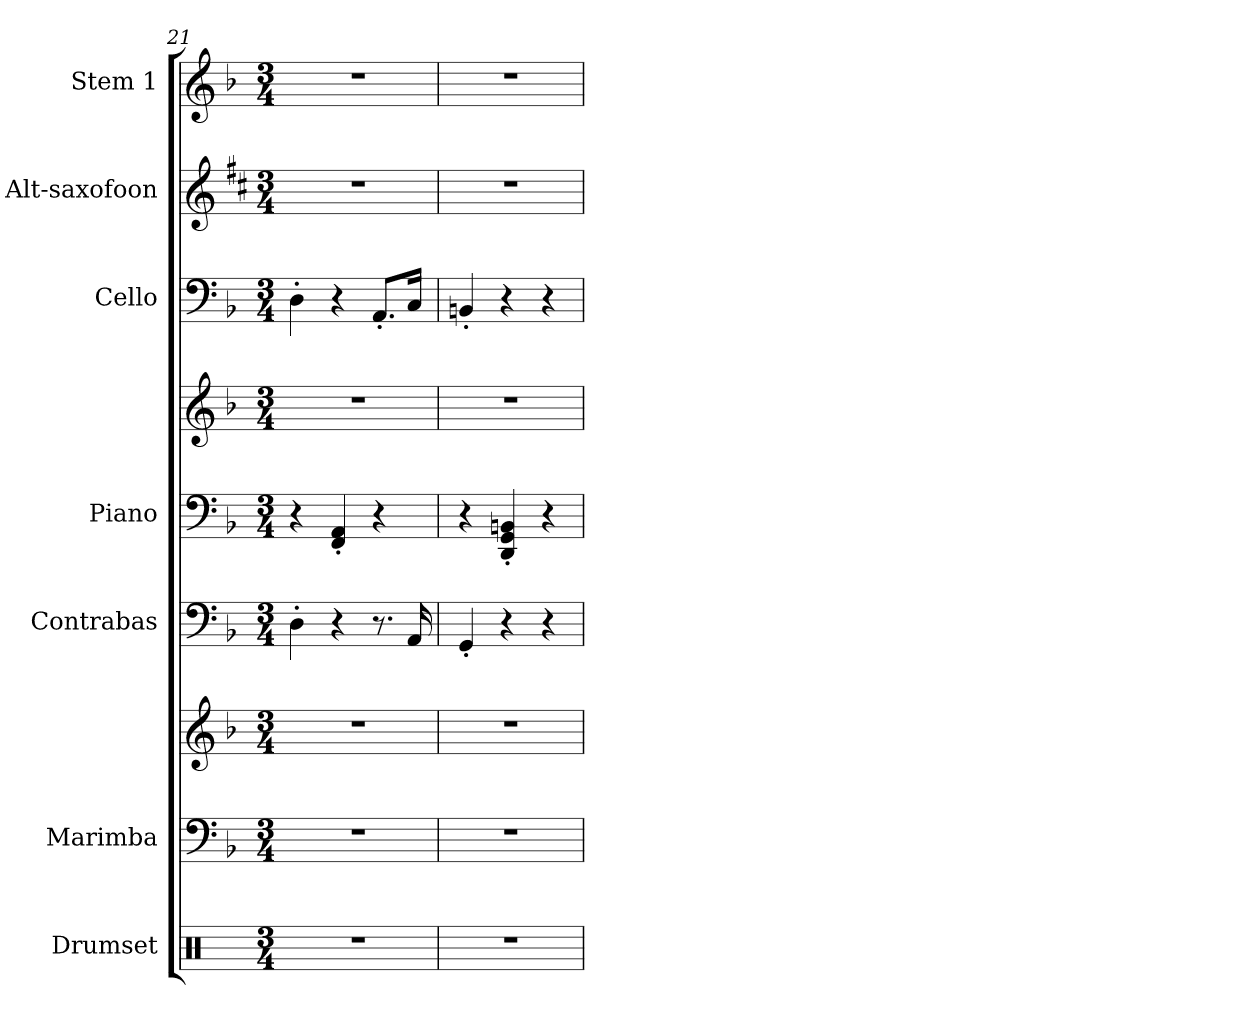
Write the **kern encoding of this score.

**kern	**kern	**kern	**kern	**kern	**kern	**kern	**kern	**kern
*part7	*part6	*part6	*part5	*part4	*part4	*part3	*part2	*part1
*staff9	*staff8	*staff7	*staff6	*staff5	*staff4	*staff3	*staff2	*staff1
*I"Drumset	*I"Marimba	*	*I"Contrabas	*I"Piano	*	*I"Cello	*I"Alt-saxofoon	*I"Stem 1
*I'D. set	*I'Mrm.	*	*I'Ca. Bs.	*I'Pno.	*	*	*I'A. Sax.	*I'Stm. 1
!!LO:PB:g=z
*clefX	*clefF4	*clefG2	*clefF4	*clefF4	*clefG2	*clefF4	*clefG2	*clefG2
*	*	*	*ITrd7c12	*	*	*	*ITrd5c9	*
*k[]	*k[b-]	*k[b-]	*k[b-]	*k[b-]	*k[b-]	*k[b-]	*k[b-]	*k[b-]
*M3/4	*M3/4	*M3/4	*M3/4	*M3/4	*M3/4	*M3/4	*M3/4	*M3/4
=21	=21	=21	=21	=21	=21	=21	=21	=21
2.r	2.r	2.r	4DD'\	4r	2.r	4D'\	2.r	2.r
.	.	.	4r	4FF/' 4AA/'	.	4r	.	.
.	.	.	8.r	4r	.	8.AA'/L	.	.
.	.	.	16AAA/	.	.	16C/Jk	.	.
=22	=22	=22	=22	=22	=22	=22	=22	=22
2.r	2.r	2.r	4GGG'/	4r	2.r	4BBn'/	2.r	2.r
.	.	.	4r	4DD/' 4GG/' 4BBn/'	.	4r	.	.
.	.	.	4r	4r	.	4r	.	.
=	=	=	=	=	=	=	=	=
*-	*-	*-	*-	*-	*-	*-	*-	*-
